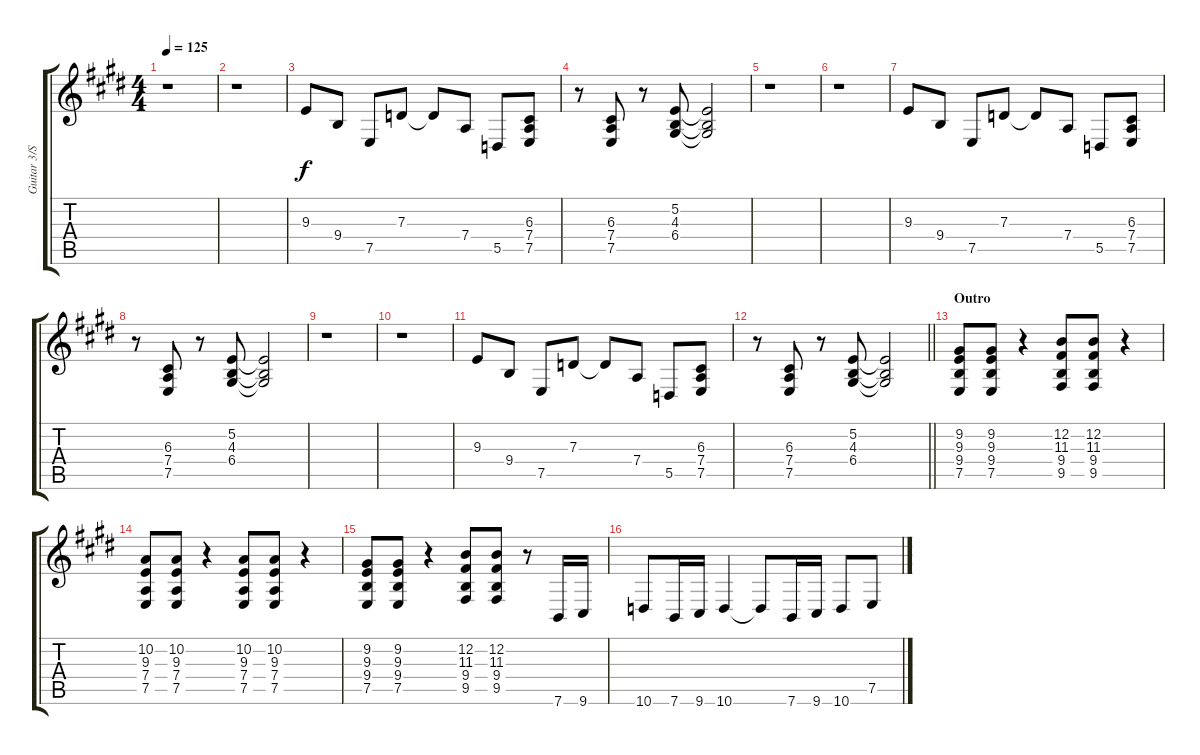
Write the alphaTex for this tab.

\track ("Guitar 3/Synth" "Guitar 3/S") {instrument lead1square}
\staff {score tabs}
\tuning (E4 B3 G3 D3 A2 E2) {hide}
\ts (4 4)
\tempo 125
\clef g2
\ks e
r.1{dy f} |
r.1 |
9.3.8 9.4.8 7.5.8 7.3.8 7.3{t}.8 7.4.8 5.5.8 (6.3 7.4 7.5).8 |
r.8 (6.3 7.4 7.5).8 r.8 (5.2 4.3 6.4).8 (5.2{t} 4.3{t} 6.4{t}).2 |
r.1 |
r.1 |
9.3.8 9.4.8 7.5.8 7.3.8 7.3{t}.8 7.4.8 5.5.8 (6.3 7.4 7.5).8 |
r.8 (6.3 7.4 7.5).8 r.8 (5.2 4.3 6.4).8 (5.2{t} 4.3{t} 6.4{t}).2 |
r.1 |
r.1 |
9.3.8 9.4.8 7.5.8 7.3.8 7.3{t}.8 7.4.8 5.5.8 (6.3 7.4 7.5).8 |
\barLineRight lightlight
r.8 (6.3 7.4 7.5).8 r.8 (5.2 4.3 6.4).8 (5.2{t} 4.3{t} 6.4{t}).2 |
\section ("" "Outro")
(9.2 9.3 9.4 7.5).8 (9.2 9.3 9.4 7.5).8 r.4 (12.2 11.3 9.4 9.5).8 (12.2 11.3 9.4 9.5).8 r.4 |
(10.2 9.3 7.4 7.5).8 (10.2 9.3 7.4 7.5).8 r.4 (10.2 9.3 7.4 7.5).8 (10.2 9.3 7.4 7.5).8 r.4 |
(9.2 9.3 9.4 7.5).8 (9.2 9.3 9.4 7.5).8 r.4 (12.2 11.3 9.4 9.5).8 (12.2 11.3 9.4 9.5).8 r.8 7.6.16 9.6.16 |
10.6.8 7.6.16 9.6.16 10.6.4 10.6{t}.8 7.6.16 9.6.16 10.6.8 7.5.8
